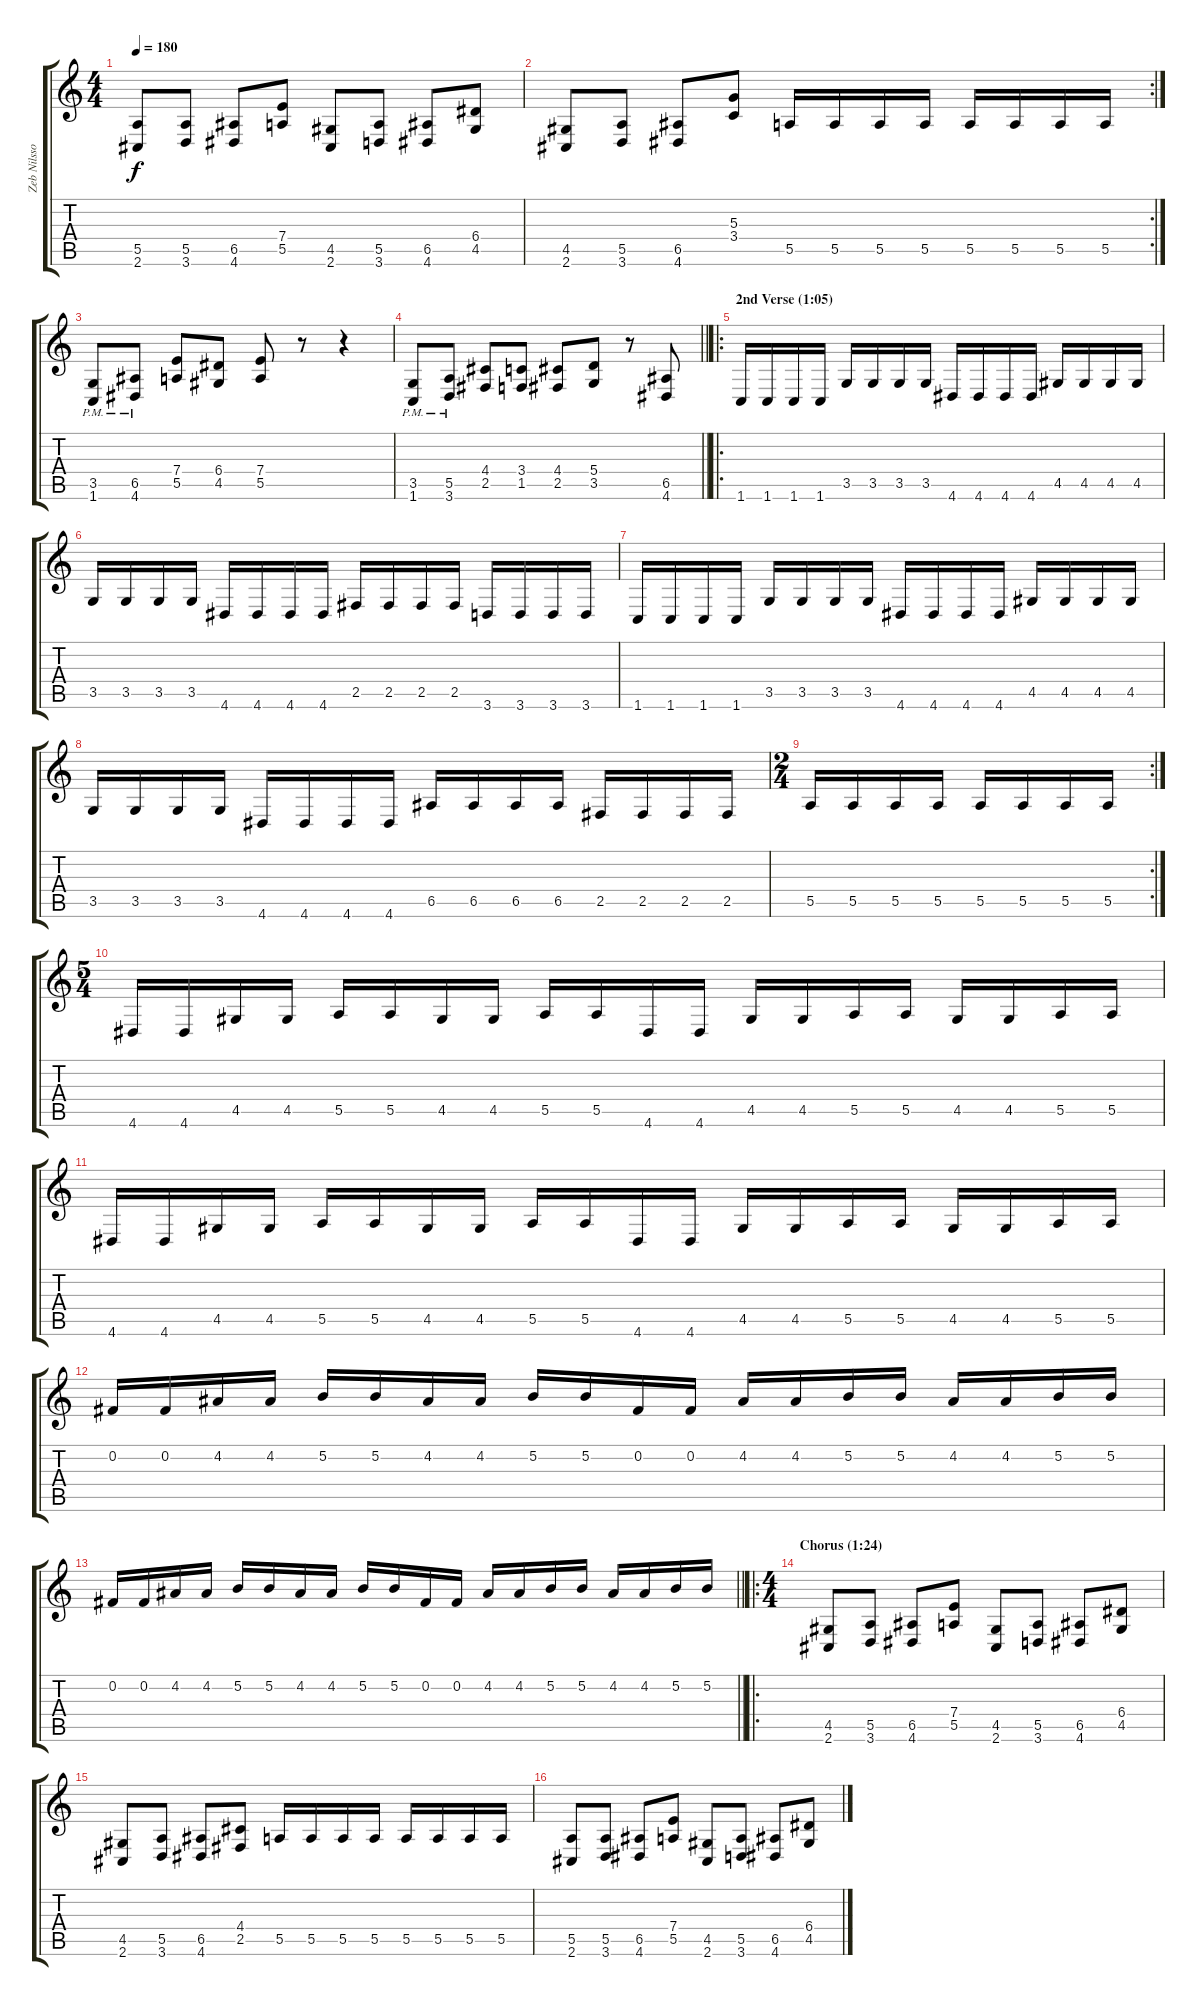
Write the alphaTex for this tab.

\track ("Zeb Nilsson" "Zeb Nilsso") {instrument distortionguitar}
\staff {score tabs}
\tuning (B3 Gb3 D3 A2 E2 B1) {hide}
\ts (4 4)
\tempo 180
\clef g2
\ks c
(5.5 2.6).8{dy f} (5.5 3.6).8 (6.5 4.6).8 (7.4 5.5).8 (4.5 2.6).8 (5.5 3.6).8 (6.5 4.6).8 (6.4 4.5).8 |
\rc 2
(4.5 2.6).8 (5.5 3.6).8 (6.5 4.6).8 (5.3 3.4).8 5.5.16 5.5.16 5.5.16 5.5.16 5.5.16 5.5.16 5.5.16 5.5.16 |
(3.5{pm} 1.6{pm}).8 (6.5{pm} 4.6{pm}).8 (7.4 5.5).8 (6.4 4.5).8 (7.4 5.5).8 r.8 r.4 |
\barLineRight lightlight
(3.5{pm} 1.6{pm}).8 (5.5{pm} 3.6{pm}).8 (4.4 2.5).8 (3.4 1.5).8 (4.4 2.5).8 (5.4 3.5).8 r.8 (6.5 4.6).8 |
\ro
\section ("" "2nd Verse (1:05)")
1.6.16 1.6.16 1.6.16 1.6.16 3.5.16 3.5.16 3.5.16 3.5.16 4.6.16 4.6.16 4.6.16 4.6.16 4.5.16 4.5.16 4.5.16 4.5.16 |
3.5.16 3.5.16 3.5.16 3.5.16 4.6.16 4.6.16 4.6.16 4.6.16 2.5.16 2.5.16 2.5.16 2.5.16 3.6.16 3.6.16 3.6.16 3.6.16 |
1.6.16 1.6.16 1.6.16 1.6.16 3.5.16 3.5.16 3.5.16 3.5.16 4.6.16 4.6.16 4.6.16 4.6.16 4.5.16 4.5.16 4.5.16 4.5.16 |
3.5.16 3.5.16 3.5.16 3.5.16 4.6.16 4.6.16 4.6.16 4.6.16 6.5.16 6.5.16 6.5.16 6.5.16 2.5.16 2.5.16 2.5.16 2.5.16 |
\rc 2
\ts (2 4)
5.5.16 5.5.16 5.5.16 5.5.16 5.5.16 5.5.16 5.5.16 5.5.16 |
\ts (5 4)
4.6.16 4.6.16 4.5.16 4.5.16 5.5.16 5.5.16 4.5.16 4.5.16 5.5.16 5.5.16 4.6.16 4.6.16 4.5.16 4.5.16 5.5.16 5.5.16 4.5.16 4.5.16 5.5.16 5.5.16 |
4.6.16 4.6.16 4.5.16 4.5.16 5.5.16 5.5.16 4.5.16 4.5.16 5.5.16 5.5.16 4.6.16 4.6.16 4.5.16 4.5.16 5.5.16 5.5.16 4.5.16 4.5.16 5.5.16 5.5.16 |
0.2.16 0.2.16 4.2.16 4.2.16 5.2.16 5.2.16 4.2.16 4.2.16 5.2.16 5.2.16 0.2.16 0.2.16 4.2.16 4.2.16 5.2.16 5.2.16 4.2.16 4.2.16 5.2.16 5.2.16 |
\barLineRight lightlight
0.2.16 0.2.16 4.2.16 4.2.16 5.2.16 5.2.16 4.2.16 4.2.16 5.2.16 5.2.16 0.2.16 0.2.16 4.2.16 4.2.16 5.2.16 5.2.16 4.2.16 4.2.16 5.2.16 5.2.16 |
\ro
\ts (4 4)
\section ("" "Chorus (1:24)")
(4.5 2.6).8 (5.5 3.6).8 (6.5 4.6).8 (7.4 5.5).8 (4.5 2.6).8 (5.5 3.6).8 (6.5 4.6).8 (6.4 4.5).8 |
(4.5 2.6).8 (5.5 3.6).8 (6.5 4.6).8 (4.4 2.5).8 5.5.16 5.5.16 5.5.16 5.5.16 5.5.16 5.5.16 5.5.16 5.5.16 |
(5.5 2.6).8 (5.5 3.6).8 (6.5 4.6).8 (7.4 5.5).8 (4.5 2.6).8 (5.5 3.6).8 (6.5 4.6).8 (6.4 4.5).8
